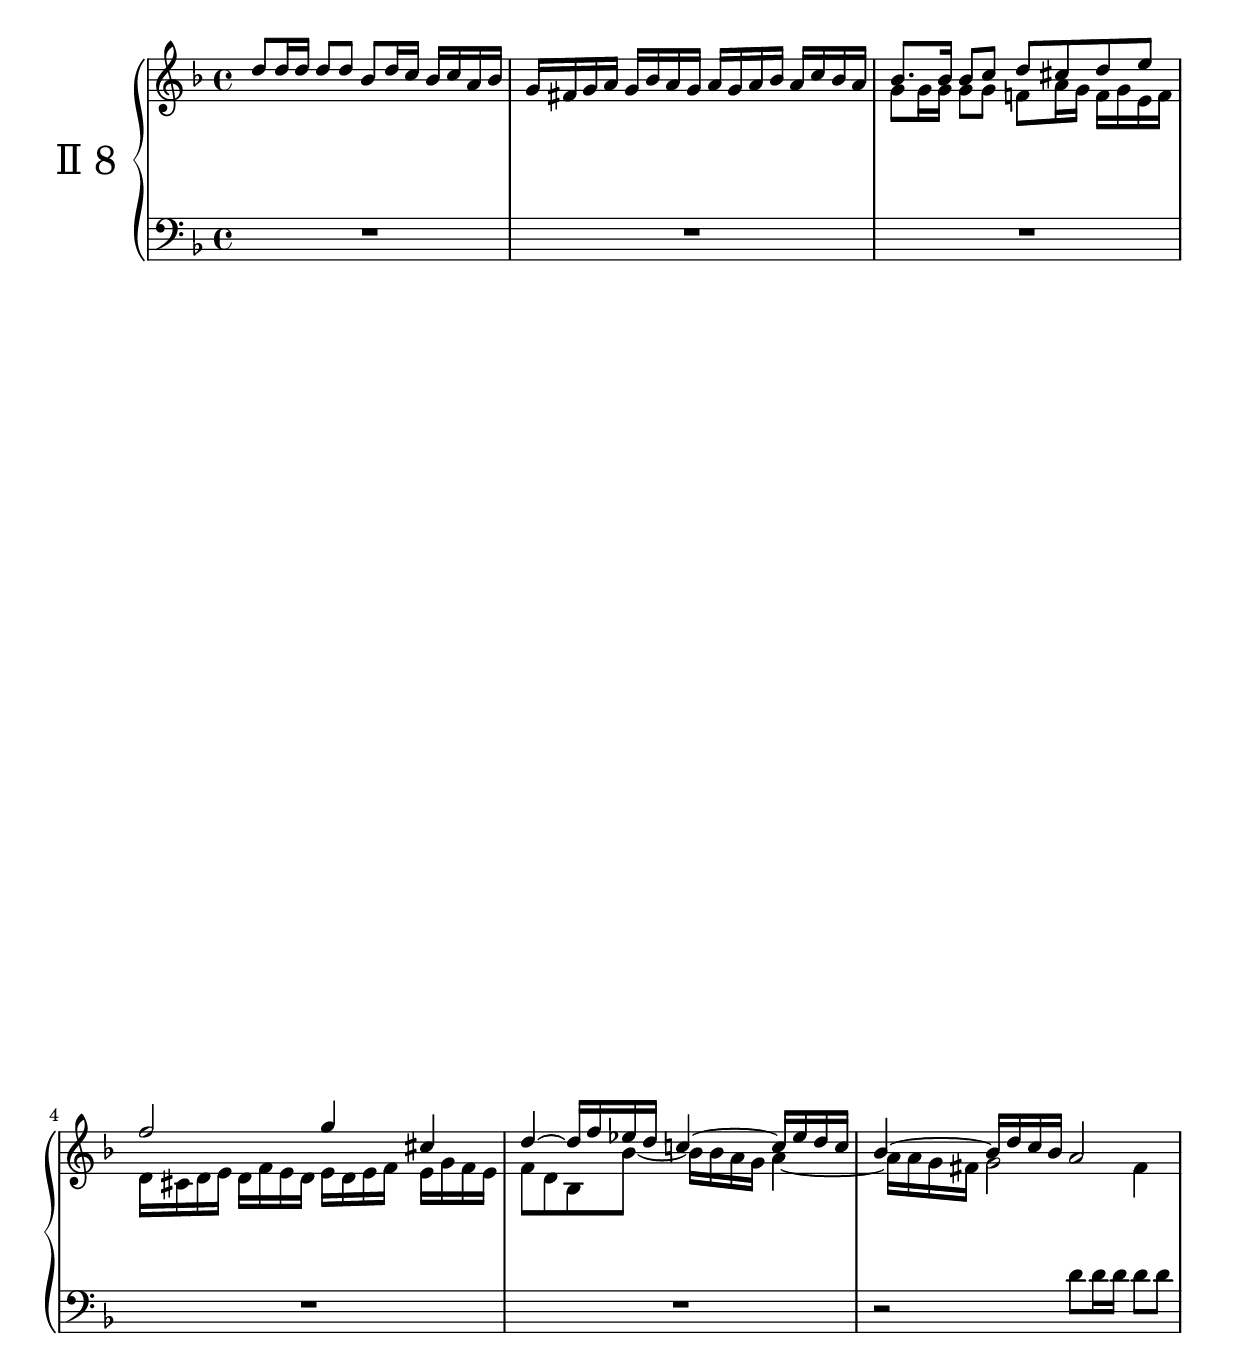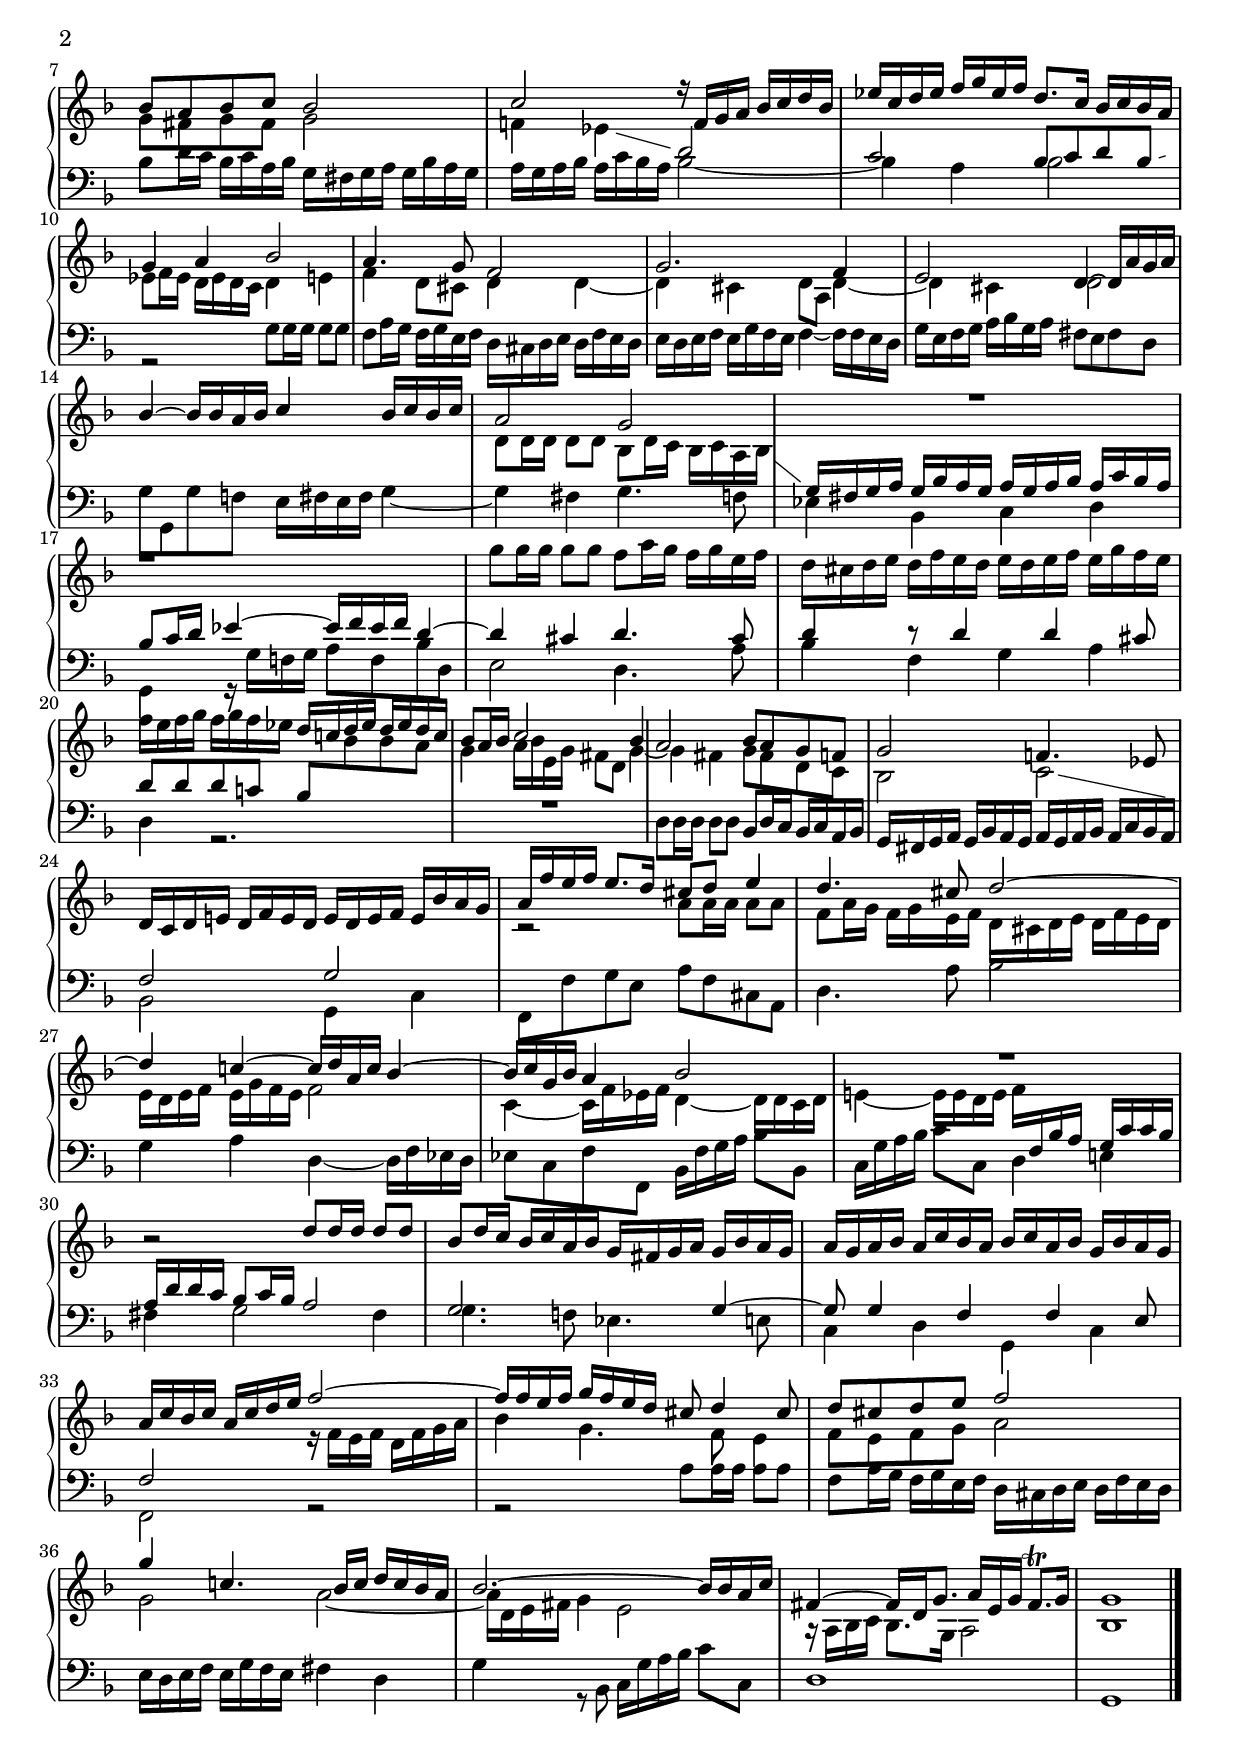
soprviii = \relative c''
{
	\key d \minor
	d8 d16 d d8 d bes d16 c bes c a bes |
	g fis g a g bes a g a g a bes a c bes a |
	bes8. bes16 bes8 c d cis d e | 
	f2 g4 cis, |
	d4 ~ d16 f ees d c4 ~ c16 ees d c |
	bes4 ~ bes16 d c bes a2 |
	bes8 a bes c bes2 |  
	c2 r16 f,16 g a bes c d bes |
	ees c d ees f g ees f d8. c16 bes16 c bes a |
	g4 a bes2 |
	a4. g8 f2 |  
	g2. f4 |
	e2 d4 ~ d16 a' g a |
	bes4 ~ bes16 bes a bes c4 bes16 c bes c |
	a2 g |  
	R1 |
	r |
	\stemNeutral
	g'8 g16 g g8 g f a16 g f g e f |
	d cis d e  d f e d  e d e f  e g f e |  
	f e f g f g f ees \stemUp d c d ees d ees d c |
	bes8 a16 bes c2 bes4 |
	a2 bes8 a g f |
	g2 f4. ees8 |  
	d16 c d e d f e d e d e f e bes' a g |
	a f' e f e8. d16 cis8 d e4 |
	d4. cis8 d2 ~|
	d4 c ~ c16 d a c bes4 ~|  
	bes16 c g bes a4 bes2 |
	R1 |
	b2\rest d8 d16 d d8 d |
	bes8 d16 c  bes c a bes  g fis g a  g bes a g  |  
	a g a bes a c bes a bes c a bes g bes a g |
	a c bes c a c d e f2 ~ |
	f16 f e f g f e d cis8 d4 cis8 |
	d cis d e f2 |  
	g4 c,4. bes16 c d c bes a |
	bes2. ~ bes16 bes a c |
	fis,4 ~fis16[ d g8.] a16 e g fis8.\trill g16 |
	g1 |
	\bar "|."
}

altoviii = \relative c''
{
	s1 |
	s |
	g8 g16 g g8 g f a16 g f g e f |
	d cis d e  d f e d  e d e f  e g f e |
	f8 d bes bes' ~ bes16 bes a g a4 ~ |
	a16 a g fis g2 fis4 |
	g8 fis g fis g2 |
	\showStaffSwitch
	f4 ees \change Staff="down" \voiceOne d2 |
	c bes8 c d bes |
	\change Staff="up" \voiceTwo
	ees8 f16 ees d ees d c d4 e |
	f d8 cis d4 d ~|
	d cis d8 a d4 ~ |
	d cis d2 |
	s1 |
	d8 d16 d d8 d bes d16 c bes c a bes |
	\change Staff ="down" \voiceOne
	g fis g a g bes a g a g a bes a c bes a |
	bes8 c16 d ees4 ~ ees16 f ees f d4 ~ |
	d cis d4. cis8 |
	d4 r8 d4 d cis8 |
	\hideStaffSwitch
	d d d c bes \change Staff ="up" \voiceTwo bes' bes a |
	g4 a16 bes e, g fis8 d g4 ~|
	g fis g8 fis d c |
	bes2 c |
	\showStaffSwitch
	\change Staff ="down" \voiceOne
	f, g |
	\hideStaffSwitch
        \change Staff ="up" \voiceTwo
	
	r2 a'8 a16 a a8 a |
	f a16 g f g e f d cis d e  d f e d  |
	e d e f  e g f e f2 |
	c4 ~ c16 f ees f d4 ~ d16 d c d |
	
	e4 ~ e16 e d e f \change Staff ="down" \voiceOne f, bes a g c c bes |
	a d d c bes8 c16 bes a2 |
	g2. g4 ~|
	g8 g4 f f e8 |
	f2 \change Staff ="up" \voiceTwo r16 f' e f d f g a |
	bes4 g4. f8 e4 |
	f8 e f g a2 |
	g a ~|
	a16 d, e fis g4 e2 |
	r16 a, bes c bes8. g16 a2 |
	bes1 |
}

bassviii = \relative c'
{
	\clef bass
	\key d \minor
	R1 |\noPageBreak
	R | \noPageBreak
	R | \noPageBreak
	R | \noPageBreak
	R | \noPageBreak
	r2 d8 d16 d d8 d | \pageBreak
 	bes d16 c bes c a bes g fis g a g bes a g | \noPageBreak
 	a g a bes a c bes a \voiceTwo bes2 ~| \noPageBreak
 	bes4 a bes2 | \noPageBreak
 	r  g8 g16 g g8 g |  \noPageBreak
 	f a16 g f g e f d cis d e  d f e d |  \noPageBreak
 	e d e f  e g f e  f4 ~ f16 f e d | \noPageBreak
 	g e f g a bes g a fis8 e fis d | \noPageBreak
 	g g, g' f e16 fis e fis g4 ~| \noPageBreak
 	g fis g4. f8 | \noPageBreak
 	ees4 bes c d | \noPageBreak
 	g, r16 g' f g a8 f bes d, | \noPageBreak
 	e2 d4. a'8 | \noPageBreak
 	bes4 f g a | \noPageBreak
 	d, r2. | \noPageBreak
 	\once \override MultiMeasureRest #'staff-position = #2
 	R1 | \noPageBreak
 	\stemNeutral
	d8 d16 d d8 d bes d16 c bes c a bes | \noPageBreak
	g fis g a g bes a g a g a bes a c bes a | \noPageBreak
	\stemDown
	bes2 g4 c | \noPageBreak
	f,8 f' g e a f cis a | \noPageBreak
	d4. a'8 bes2 | \noPageBreak
	g4 a d, ~ d16 f ees d | \noPageBreak
	ees8 c f f, bes16 f' g a bes8 bes, | \noPageBreak
	c16 g' a bes c8 c, d4 e | \noPageBreak
	fis g2 fis4 | \noPageBreak
	g4. f8 ees4. e8 | \noPageBreak
	c4 d g, c | \noPageBreak
	f,2 r | \noPageBreak
	r a'8 a16 a a8 a | \noPageBreak
	f a16 g  f g e f  d cis d e  d f e d  | \noPageBreak
	e d e f  e g f e fis4 d | \noPageBreak
	g r8 bes, c16 g' a bes c8 c, | \noPageBreak
	d1 | \noPageBreak
	g, | \pageBreak
}

\include "merge.ly"
\score
{
	\new PianoStaff <<
		\accidentalStyle "piano"

		\set PianoStaff.instrumentName = # "Ⅱ 8"
		\new Staff ="up" << { \soprviii } \\ {\altoviii} >>
		\new Staff ="down" {\bassviii }
	>>
	\layout 
	{
		\context { \PianoStaff \override InstrumentName #'font-size = #5  }
		\context { \Staff \consists #merge-rests-engraver }
		\context { \Staff \consists #merge-mmrests-engraver }
		\context 
		{
			\Score
			\override SpacingSpanner.common-shortest-duration = #(ly:make-moment 1/2)
		}
	}
	\midi {\tempo 4=100}
}